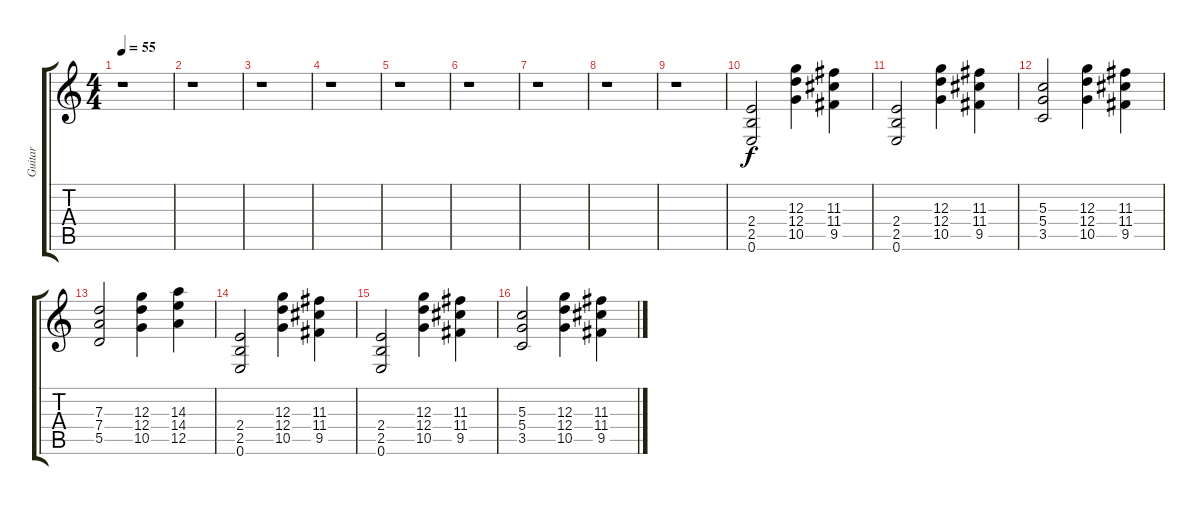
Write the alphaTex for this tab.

\track ("Guitar" "Guitar") {instrument distortionguitar}
\staff {score tabs}
\tuning (E4 B3 G3 D3 A2 E2) {hide}
\ts (4 4)
\tempo 55
\clef g2
\ks c
r.1{dy f instrument distortionguitar} |
r.1 |
r.1 |
r.1 |
r.1 |
r.1 |
r.1 |
r.1 |
r.1 |
(2.4 2.5 0.6).2 (12.3 12.4 10.5).4 (11.3 11.4 9.5).4 |
(2.4 2.5 0.6).2 (12.3 12.4 10.5).4 (11.3 11.4 9.5).4 |
(5.3 5.4 3.5).2 (12.3 12.4 10.5).4 (11.3 11.4 9.5).4 |
(7.3 7.4 5.5).2 (12.3 12.4 10.5).4 (14.3 14.4 12.5).4 |
(2.4 2.5 0.6).2 (12.3 12.4 10.5).4 (11.3 11.4 9.5).4 |
(2.4 2.5 0.6).2 (12.3 12.4 10.5).4 (11.3 11.4 9.5).4 |
(5.3 5.4 3.5).2 (12.3 12.4 10.5).4 (11.3 11.4 9.5).4
